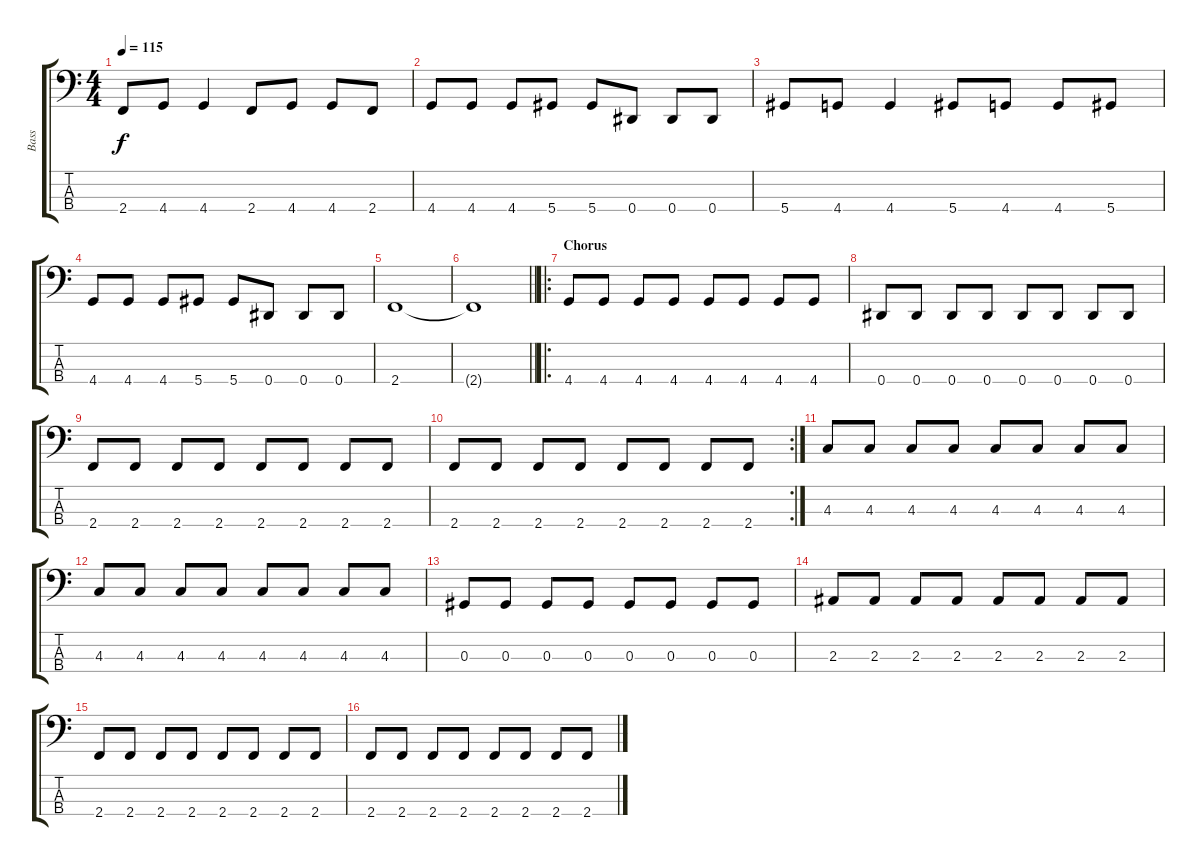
\track ("Bass" "Bass") {instrument electricbassfinger}
\staff {score tabs}
\tuning (Gb2 Db2 Ab1 Eb1) {hide}
\ts (4 4)
\tempo 115
\clef f4
\ks c
2.4.8{dy f} 4.4.8 4.4.4 2.4.8 4.4.8 4.4.8 2.4.8 |
4.4.8 4.4.8 4.4.8 5.4.8 5.4.8 0.4.8 0.4.8 0.4.8 |
5.4.8 4.4.8 4.4.4 5.4.8 4.4.8 4.4.8 5.4.8 |
4.4.8 4.4.8 4.4.8 5.4.8 5.4.8 0.4.8 0.4.8 0.4.8 |
2.4.1 |
\barLineRight lightlight
2.4{t}.1 |
\ro
\section ("" "Chorus")
4.4.8 4.4.8 4.4.8 4.4.8 4.4.8 4.4.8 4.4.8 4.4.8 |
0.4.8 0.4.8 0.4.8 0.4.8 0.4.8 0.4.8 0.4.8 0.4.8 |
2.4.8 2.4.8 2.4.8 2.4.8 2.4.8 2.4.8 2.4.8 2.4.8 |
\rc 2
2.4.8 2.4.8 2.4.8 2.4.8 2.4.8 2.4.8 2.4.8 2.4.8 |
4.3.8 4.3.8 4.3.8 4.3.8 4.3.8 4.3.8 4.3.8 4.3.8 |
4.3.8 4.3.8 4.3.8 4.3.8 4.3.8 4.3.8 4.3.8 4.3.8 |
0.3.8 0.3.8 0.3.8 0.3.8 0.3.8 0.3.8 0.3.8 0.3.8 |
2.3.8 2.3.8 2.3.8 2.3.8 2.3.8 2.3.8 2.3.8 2.3.8 |
2.4.8 2.4.8 2.4.8 2.4.8 2.4.8 2.4.8 2.4.8 2.4.8 |
2.4.8 2.4.8 2.4.8 2.4.8 2.4.8 2.4.8 2.4.8 2.4.8
